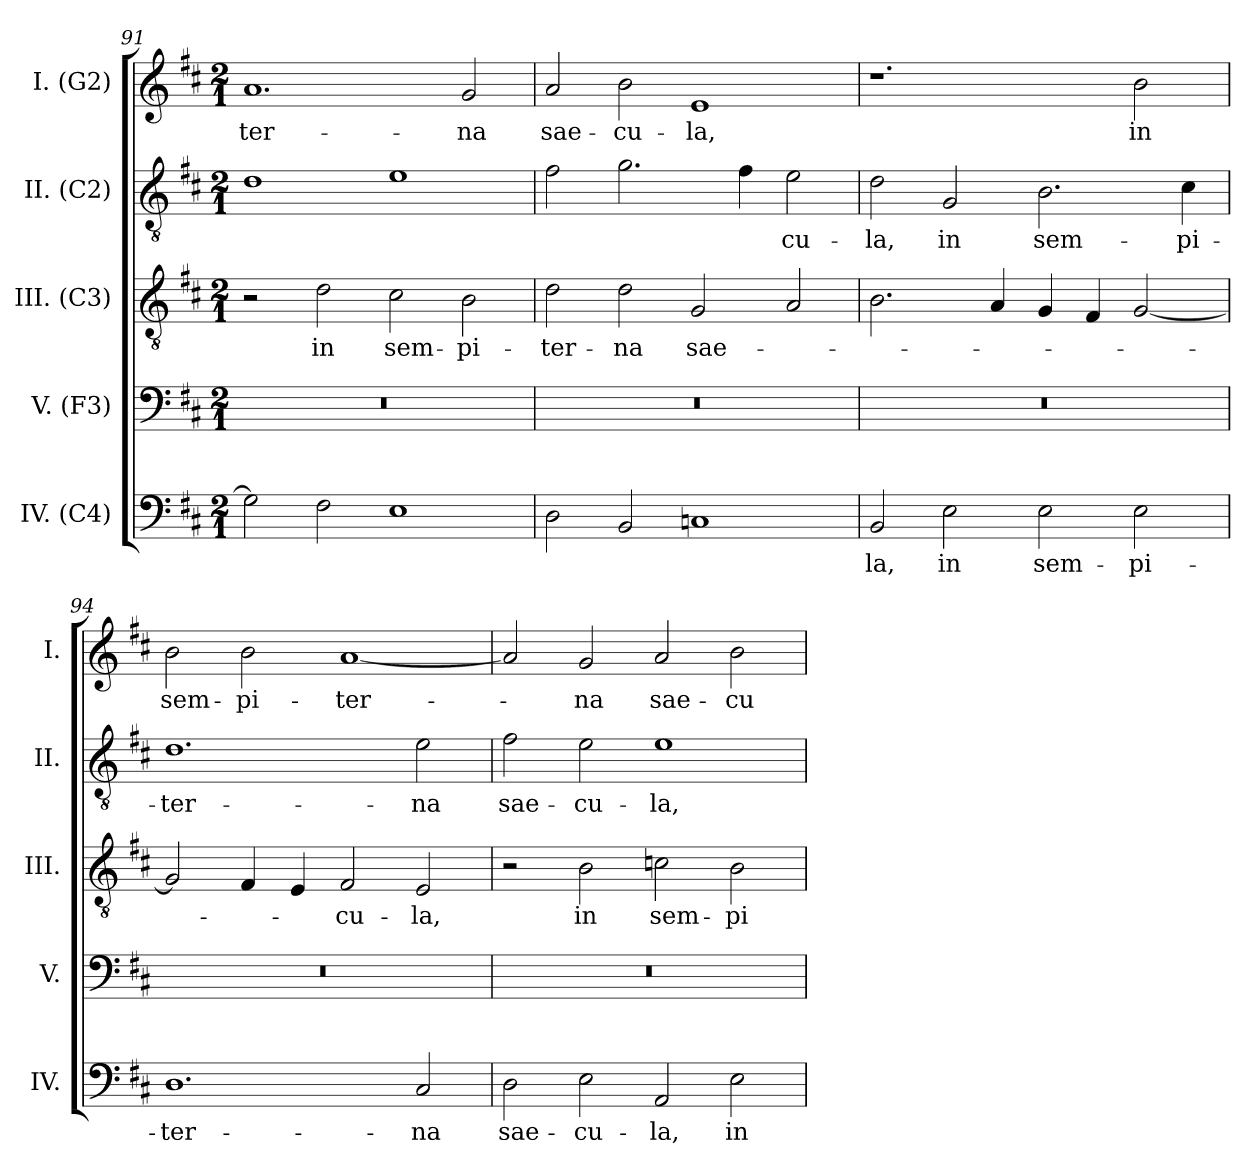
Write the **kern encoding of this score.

**kern	**text	**kern	**kern	**text	**kern	**text	**kern	**text
*part5	*part5	*part4	*part3	*part3	*part2	*part2	*part1	*part1
*staff5	*staff5	*staff4	*staff3	*staff3	*staff2	*staff2	*staff1	*staff1
*I"IV. (C4)	*	*I"V. (F3)	*I"III. (C3)	*	*I"II. (C2)	*	*I"I. (G2)	*
*I'IV.	*	*I'V.	*I'III.	*	*I'II.	*	*I'I.	*
*clefF4	*	*clefF4	*clefGv2	*	*clefGv2	*	*clefG2	*
*	*	*	*ITrd7c12	*	*	*	*	*
*k[f#c#]	*	*k[f#c#]	*k[f#c#]	*	*k[f#c#]	*	*k[f#c#]	*
*D:	*	*D:	*D:	*	*D:	*	*D:	*
*M2/1	*	*M2/1	*M2/1	*	*M2/1	*	*M2/1	*
=91	=91	=91	=91	=91	=91	=91	=91	=91
!	!	!LO:N:vis=1	!	!	!	!	!	!
!	!	!	!	!	!	!	!	!LO:LY:b:color=#000000
2Gi\]	.	0r	2r	.	1di	.	1.ai	-ter-
!	!	!	!	!LO:LY:b:color=#000000	!	!	!	!
2F#i\	.	.	2Di\	in	.	.	.	.
!	!	!	!	!LO:LY:b:color=#000000	!	!	!	!
1Ei	.	.	2C#i\	sem-	1ei	.	.	.
!	!	!	!	!LO:LY:b:color=#000000	!	!	!	!
!	!	!	!	!	!	!	!	!LO:LY:b:color=#000000
.	.	.	2BBi\	-pi-	.	.	2gi/	-na
=92	=92	=92	=92	=92	=92	=92	=92	=92
!	!	!LO:N:vis=1	!	!	!	!	!	!
!	!	!	!	!LO:LY:b:color=#000000	!	!	!	!
!	!	!	!	!	!	!	!	!LO:LY:b:color=#000000
2Di\	.	0r	2Di\	-ter-	2f#i\	.	2ai/	sae-
!	!	!	!	!LO:LY:b:color=#000000	!	!	!	!
!	!	!	!	!	!	!	!	!LO:LY:b:color=#000000
2BBi/	.	.	2Di\	-na	2.gi\	.	2bi\	-cu-
!	!	!	!	!LO:LY:b:color=#000000	!	!	!	!
!	!	!	!	!	!	!	!	!LO:LY:b:color=#000000
1Cni	.	.	2GGi/	sae-	.	.	1ei	-la,
.	.	.	.	.	4f#i\	.	.	.
!	!	!	!	!	!	!LO:LY:b:color=#000000	!	!
.	.	.	2AAi/	.	2ei\	-cu-	.	.
=93	=93	=93	=93	=93	=93	=93	=93	=93
!	!LO:LY:b:color=#000000	!LO:N:vis=1	!	!	!	!	!	!
!	!	!	!	!	!	!LO:LY:b:color=#000000	!	!
2BBi/	-la,	0r	2.BBi\	.	2di\	-la,	1.r	.
!	!LO:LY:b:color=#000000	!	!	!	!	!	!	!
!	!	!	!	!	!	!LO:LY:b:color=#000000	!	!
2Ei\	in	.	.	.	2Gi/	in	.	.
.	.	.	4AAi/	.	.	.	.	.
!	!LO:LY:b:color=#000000	!	!	!	!	!	!	!
!	!	!	!	!	!	!LO:LY:b:color=#000000	!	!
2Ei\	sem-	.	4GGi/	.	2.Bi\	sem-	.	.
.	.	.	4FF#i/	.	.	.	.	.
!	!LO:LY:b:color=#000000	!	!	!	!	!	!	!
!	!	!	!	!	!	!	!	!LO:LY:b:color=#000000
2Ei\	-pi-	.	[2GGi/	.	.	.	2bi\	in
!	!	!	!	!	!	!LO:LY:b:color=#000000	!	!
.	.	.	.	.	4c#i\	-pi-	.	.
=94	=94	=94	=94	=94	=94	=94	=94	=94
!	!LO:LY:b:color=#000000	!LO:N:vis=1	!	!	!	!	!	!
!	!	!	!	!	!	!LO:LY:b:color=#000000	!	!
!	!	!	!	!	!	!	!	!LO:LY:b:color=#000000
1.Di	-ter-	0r	2GGi/]	.	1.di	-ter-	2bi\	sem-
!	!	!	!	!	!	!	!	!LO:LY:b:color=#000000
.	.	.	4FF#i/	.	.	.	2bi\	-pi-
.	.	.	4EEi/	.	.	.	.	.
!	!	!	!	!LO:LY:b:color=#000000	!	!	!	!
!	!	!	!	!	!	!	!	!LO:LY:b:color=#000000
.	.	.	2FF#i/	-cu-	.	.	[1ai	-ter-
!	!LO:LY:b:color=#000000	!	!	!	!	!	!	!
!	!	!	!	!LO:LY:b:color=#000000	!	!	!	!
!	!	!	!	!	!	!LO:LY:b:color=#000000	!	!
2C#i/	-na	.	2EEi/	-la,	2ei\	-na	.	.
!!LO:LB:g=z
=95	=95	=95	=95	=95	=95	=95	=95	=95
!	!LO:LY:b:color=#000000	!LO:N:vis=1	!	!	!	!	!	!
!	!	!	!	!	!	!LO:LY:b:color=#000000	!	!
2Di\	sae-	0r	2r	.	2f#i\	sae-	2ai/]	.
!	!LO:LY:b:color=#000000	!	!	!	!	!	!	!
!	!	!	!	!LO:LY:b:color=#000000	!	!	!	!
!	!	!	!	!	!	!LO:LY:b:color=#000000	!	!
!	!	!	!	!	!	!	!	!LO:LY:b:color=#000000
2Ei\	-cu-	.	2BBi\	in	2ei\	-cu-	2gi/	-na
!	!LO:LY:b:color=#000000	!	!	!	!	!	!	!
!	!	!	!	!LO:LY:b:color=#000000	!	!	!	!
!	!	!	!	!	!	!LO:LY:b:color=#000000	!	!
!	!	!	!	!	!	!	!	!LO:LY:b:color=#000000
2AAi/	-la,	.	2Ci\	sem-	1ei	-la,	2ai/	sae-
!	!LO:LY:b:color=#000000	!	!	!	!	!	!	!
!	!	!	!	!LO:LY:b:color=#000000	!	!	!	!
!	!	!	!	!	!	!	!	!LO:LY:b:color=#000000
2Ei\	in	.	2BBi\	-pi-	.	.	2bi\	-cu-
=	=	=	=	=	=	=	=	=
*-	*-	*-	*-	*-	*-	*-	*-	*-
